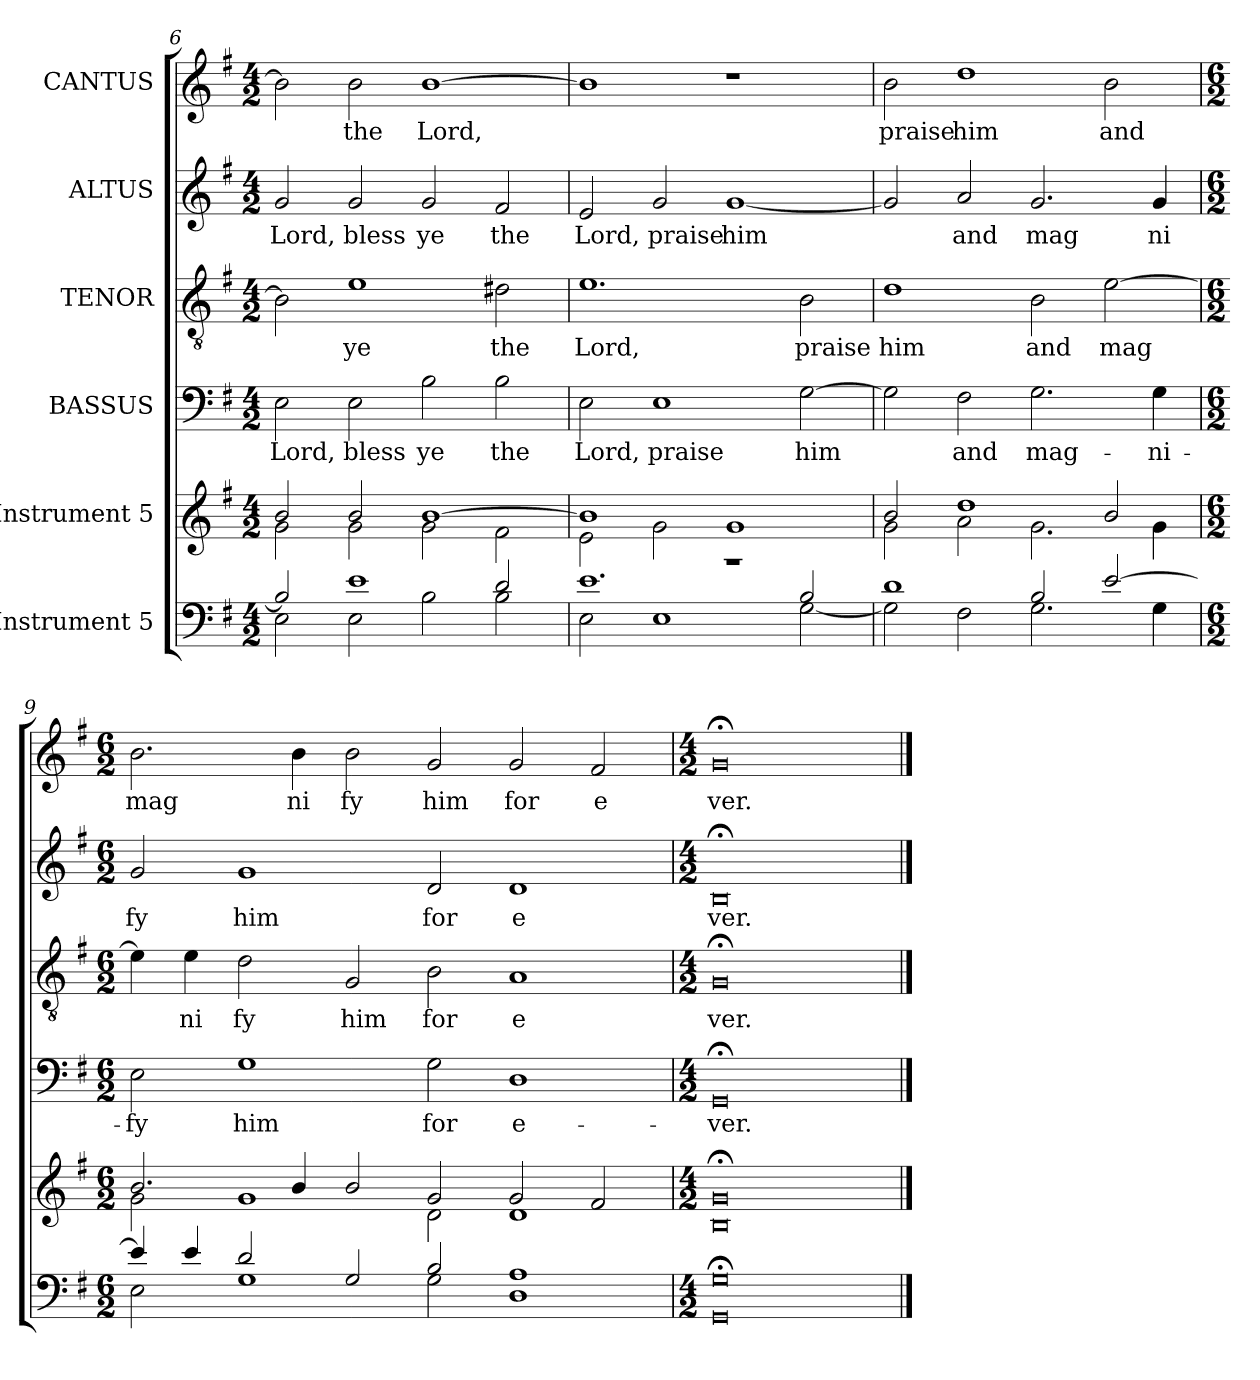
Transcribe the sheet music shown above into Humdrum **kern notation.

**kern	**kern	**kern	**text	**kern	**text	**kern	**text	**kern	**text
*part6	*part5	*part4	*part4	*part3	*part3	*part2	*part2	*part1	*part1
*staff6	*staff5	*staff4	*staff4	*staff3	*staff3	*staff2	*staff2	*staff1	*staff1
*I"Instrument 5	*I"Instrument 5	*I"BASSUS	*	*I"TENOR	*	*I"ALTUS	*	*I"CANTUS	*
!!LO:LB:g=z
*clefF4	*clefG2	*clefF4	*	*clefGv2	*	*clefG2	*	*clefG2	*
*ITrd-3c-5	*ITrd-3c-5	*	*	*	*	*	*	*	*
*k[]	*k[]	*k[f#]	*	*k[f#]	*	*k[f#]	*	*k[f#]	*
*C:	*C:	*G:	*	*G:	*	*G:	*	*G:	*
*M4/2	*M4/2	*M4/2	*	*M4/2	*	*M4/2	*	*M4/2	*
=6	=6	=6	=6	=6	=6	=6	=6	=6	=6
*^	*^	*	*	*	*	*	*	*	*
!	!	!	!	!	!LO:LY:b:cj	!	!LO:LY:b:cj	!	!LO:LY:b:cj	!	!LO:LY:b:cj
2e/]	2A\	2ee/	2cc\	2E\	Lord,	2B\]	.	2g/	Lord,	2b\]	.
!	!	!	!	!	!LO:LY:b:cj	!	!LO:LY:b:cj	!	!LO:LY:b:cj	!	!LO:LY:b:cj
1a	2A\	2ee/	2cc\	2E\	bless	1e	ye	2g/	bless	2b\	the
!	!	!	!	!	!LO:LY:b:cj	!	!	!	!LO:LY:b:cj	!	!LO:LY:b:cj
.	2e\	[>1ee	2cc\	2B\	ye	.	.	2g/	ye	[>1b	Lord,
!	!	!	!	!	!LO:LY:b:cj	!	!LO:LY:b:cj	!	!LO:LY:b:cj	!	!
2g/	2e\	.	2b\	2B\	the	2d#\	the	2f#/	the	.	.
=7	=7	=7	=7	=7	=7	=7	=7	=7	=7	=7	=7
!	!	!	!	!	!LO:LY:b:cj	!	!LO:LY:b:cj	!	!LO:LY:b:cj	!	!LO:LY:b:cj
1.a	2A\	1ee]	2a\	2E\	Lord,	1.e	Lord,	2e/	Lord,	1b]	.
!	!	!	!	!	!LO:LY:b:cj	!	!	!	!LO:LY:b:cj	!	!
.	1A	.	2cc\	1E	praise	.	.	2g/	praise	.	.
!	!	!	!	!	!	!	!	!	!LO:LY:b:cj	!	!
.	.	1cc	1r	.	.	.	.	[<1g	him	1r	.
!	!	!	!	!	!LO:LY:b:cj	!	!LO:LY:b:cj	!	!	!	!
2e/	[<2c\	.	.	[>2G\	him	2B\	praise	.	.	.	.
=8	=8	=8	=8	=8	=8	=8	=8	=8	=8	=8	=8
!	!	!	!	!	!LO:LY:b:cj	!	!LO:LY:b:cj	!	!LO:LY:b:cj	!	!LO:LY:b:cj
1g	2c\]	2ee/	2cc\	2G\]	.	1d	him	2g/]	.	2b\	praise
!	!	!	!	!	!LO:LY:b:cj	!	!	!	!LO:LY:b:cj	!	!LO:LY:b:cj
.	2B\	1gg	2dd\	2F#\	and	.	.	2a/	and	1dd	him
!	!	!	!	!	!LO:LY:b:cj	!	!LO:LY:b:cj	!	!LO:LY:b:cj	!	!
2e/	2.c\	.	2.cc\	2.G\	mag-	2B\	and	2.g/	mag	.	.
!	!	!	!	!	!	!	!LO:LY:b:cj	!	!	!	!LO:LY:b:cj
[>2a/	.	2ee/	.	.	.	[>2e\	mag	.	.	2b\	and
!	!	!	!	!	!LO:LY:b:cj	!	!	!	!LO:LY:b:cj	!	!
.	4c\	.	4cc\	4G\	-ni-	.	.	4g/	ni	.	.
=9	=9	=9	=9	=9	=9	=9	=9	=9	=9	=9	=9
*M6/2	*	*M6/2	*	*M6/2	*	*M6/2	*	*M6/2	*	*M6/2	*
!	!	!	!	!	!LO:LY:b:cj	!	!LO:LY:b:cj	!	!LO:LY:b:cj	!	!LO:LY:b:cj
4a/]	2A\	2.ee/	2cc\	2E\	-fy	4e\]	.	2g/	fy	2.b\	mag
!	!	!	!	!	!	!	!LO:LY:b:cj	!	!	!	!
4a/	.	.	.	.	.	4e\	ni	.	.	.	.
!	!	!	!	!	!LO:LY:b:cj	!	!LO:LY:b:cj	!	!LO:LY:b:cj	!	!
2g/	1c	.	1cc	1G	him	2d\	fy	1g	him	.	.
!	!	!	!	!	!	!	!	!	!	!	!LO:LY:b:cj
.	.	4ee/	.	.	.	.	.	.	.	4b\	ni
!	!	!	!	!	!	!	!LO:LY:b:cj	!	!	!	!LO:LY:b:cj
2c/	.	2ee/	.	.	.	2G/	him	.	.	2b\	fy
!	!	!	!	!	!LO:LY:b:cj	!	!LO:LY:b:cj	!	!LO:LY:b:cj	!	!LO:LY:b:cj
2e/	2c\	2cc/	2g\	2G\	for	2B\	for	2d/	for	2g/	him
!	!	!	!	!	!LO:LY:b:cj	!	!LO:LY:b:cj	!	!LO:LY:b:cj	!	!LO:LY:b:cj
1d	1G	2cc/	1g	1D	e-	1A	e	1d	e	2g/	for
!	!	!	!	!	!	!	!	!	!	!	!LO:LY:b:cj
.	.	2b/	.	.	.	.	.	.	.	2f#/	e
*v	*v	*	*	*	*	*	*	*	*	*	*
*	*v	*v	*	*	*	*	*	*	*	*
=10	=10	=10	=10	=10	=10	=10	=10	=10	=10
*M4/2	*M4/2	*M4/2	*	*M4/2	*	*M4/2	*	*M4/2	*
!	!	!	!LO:LY:b:cj	!	!LO:LY:b:cj	!	!LO:LY:b:cj	!	!LO:LY:b:cj
0c;< 0C;<	0e;< 0cc;<	0GG;<	-ver.	0G;<	ver.	0B;<	ver.	0g;<	ver.
==	==	==	==	==	==	==	==	==	==
*-	*-	*-	*-	*-	*-	*-	*-	*-	*-
